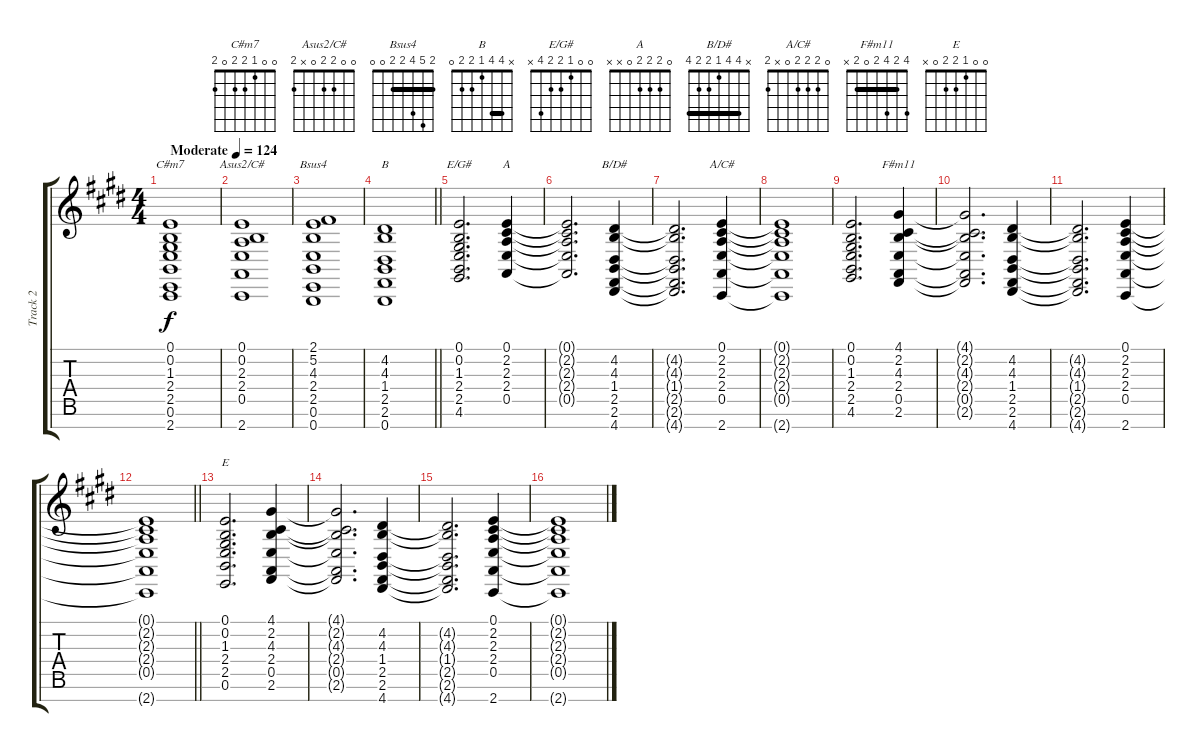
\track ("Track 2" "Track 2") {mute instrument stringensemble1}
\staff {score tabs}
\tuning (E4 B3 G3 D3 A2 E2 B1) {hide}
\chord ("C#m7" 0 0 1 2 2 0 2)
\chord ("Asus2/C#" 0 0 2 2 0 x 2)
\chord ("Bsus4" 2 5 4 2 2 0 0) {barre 2}
\chord ("B" x 4 4 1 2 2 0) {barre 4}
\chord ("E/G#" 0 0 1 2 2 4 x)
\chord ("A" 0 2 2 2 0 x x)
\chord ("B/D#" x 4 4 1 2 2 4) {barre 4}
\chord ("A/C#" 0 2 2 2 0 x 2)
\chord ("F#m11" 4 2 4 2 0 2 x) {barre 2}
\chord ("E" 0 0 1 2 2 0 x)
\ts (4 4)
\tempo (124 "Moderate")
\clef g2
\ks e
(0.1 0.2 1.3 2.4 2.5 0.6 2.7).1{ch "C#m7" dy f instrument stringensemble1} |
(0.1 0.2 2.3 2.4 0.5 2.7).1{ch "Asus2/C#"} |
(2.1 5.2 4.3 2.4 2.5 0.6 0.7).1{ch "Bsus4"} |
\barLineRight lightlight
(4.2 4.3 1.4 2.5 2.6 0.7).1{ch "B"} |
(0.1 0.2 1.3 2.4 2.5 4.6).2{d ch "E/G#"} (0.1 2.2 2.3 2.4 0.5).4{ch "A"} |
(0.1{t} 2.2{t} 2.3{t} 2.4{t} 0.5{t}).2{d} (4.2 4.3 1.4 2.5 2.6 4.7).4{ch "B/D#"} |
(4.2{t} 4.3{t} 1.4{t} 2.5{t} 2.6{t} 4.7{t}).2{d} (0.1 2.2 2.3 2.4 0.5 2.7).4{ch "A/C#"} |
(0.1{t} 2.2{t} 2.3{t} 2.4{t} 0.5{t} 2.7{t}).1 |
(0.1 0.2 1.3 2.4 2.5 4.6).2{d} (4.1 2.2 4.3 2.4 0.5 2.6).4{ch "F#m11"} |
(4.1{t} 2.2{t} 4.3{t} 2.4{t} 0.5{t} 2.6{t}).2{d} (4.2 4.3 1.4 2.5 2.6 4.7).4 |
(4.2{t} 4.3{t} 1.4{t} 2.5{t} 2.6{t} 4.7{t}).2{d} (0.1 2.2 2.3 2.4 0.5 2.7).4 |
\barLineRight lightlight
(0.1{t} 2.2{t} 2.3{t} 2.4{t} 0.5{t} 2.7{t}).1 |
(0.1 0.2 1.3 2.4 2.5 0.6).2{d ch "E"} (4.1 2.2 4.3 2.4 0.5 2.6).4 |
(4.1{t} 2.2{t} 4.3{t} 2.4{t} 0.5{t} 2.6{t}).2{d} (4.2 4.3 1.4 2.5 2.6 4.7).4 |
(4.2{t} 4.3{t} 1.4{t} 2.5{t} 2.6{t} 4.7{t}).2{d} (0.1 2.2 2.3 2.4 0.5 2.7).4 |
(0.1{t} 2.2{t} 2.3{t} 2.4{t} 0.5{t} 2.7{t}).1
